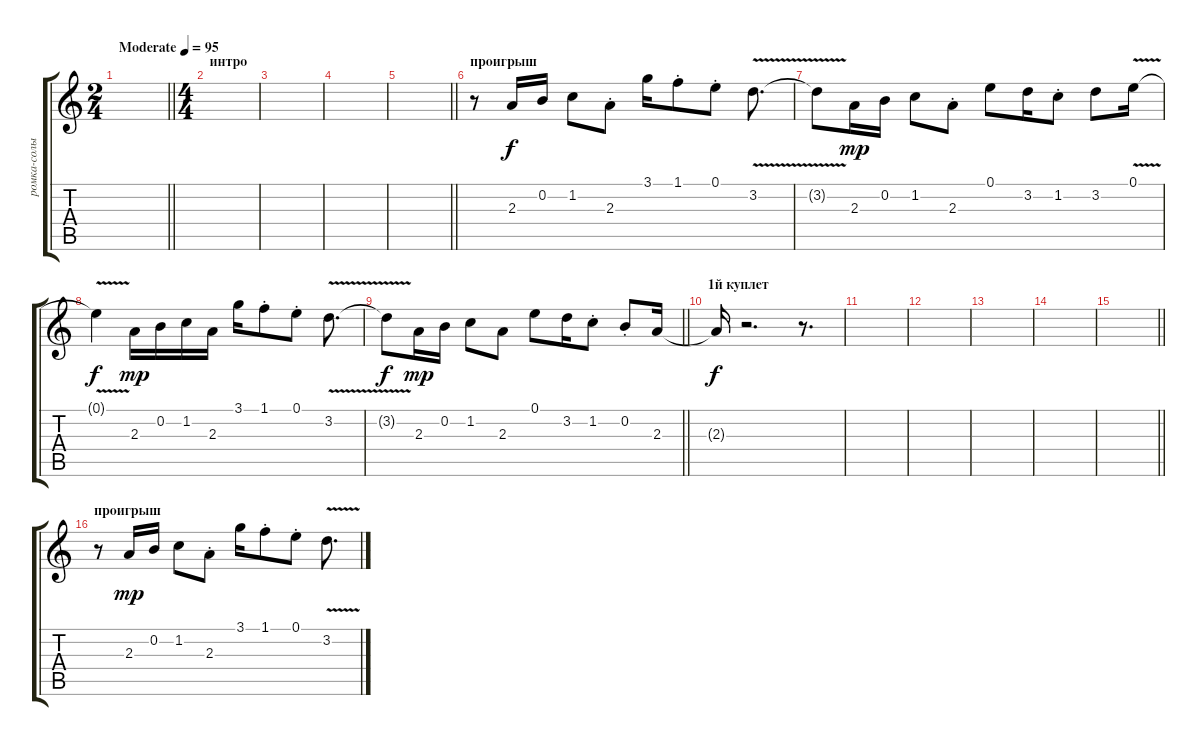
\track ("ромка-солы" "ромка-солы") {instrument electricguitarjazz}
\staff {score tabs}
\tuning (E4 B3 G3 D3 A2 E2) {hide}
\ts (2 4)
\tempo (95 "Moderate")
\clef g2
\barLineRight lightlight
\ks c
|
\ts (4 4)
\section ("" "интро")
|
|
|
\barLineRight lightlight
|
\section ("" "проигрыш")
r.8 2.3.16 0.2.16 1.2.8 2.3{st}.8 3.1.16 1.1{st}.8 0.1{st}.8 3.2{v}.8{d} |
3.2{t}.8{dy f} 2.3.16{dy mp} 0.2.16 1.2.8 2.3{st}.8 0.1.8 3.2.16 1.2{st}.8 3.2.8 0.1{v}.16 |
0.1{t}.4{dy f} 2.3.16{dy mp} 0.2.16 1.2.16 2.3.16 3.1.16 1.1{st}.8 0.1{st}.8 3.2{v}.8{d} |
\barLineRight lightlight
3.2{t}.8{dy f} 2.3.16{dy mp} 0.2.16 1.2.8 2.3.8 0.1.8 3.2.16 1.2{st}.8 0.2{st}.8 2.3.16 |
\section ("" "1й куплет")
2.3{t}.16{dy f} r.2{d} r.8{d} |
|
|
|
|
\barLineRight lightlight
|
\section ("" "проигрыш")
r.8 2.3.16{dy mp} 0.2.16 1.2.8 2.3{st}.8 3.1.16 1.1{st}.8 0.1{st}.8 3.2{v}.8{d}
